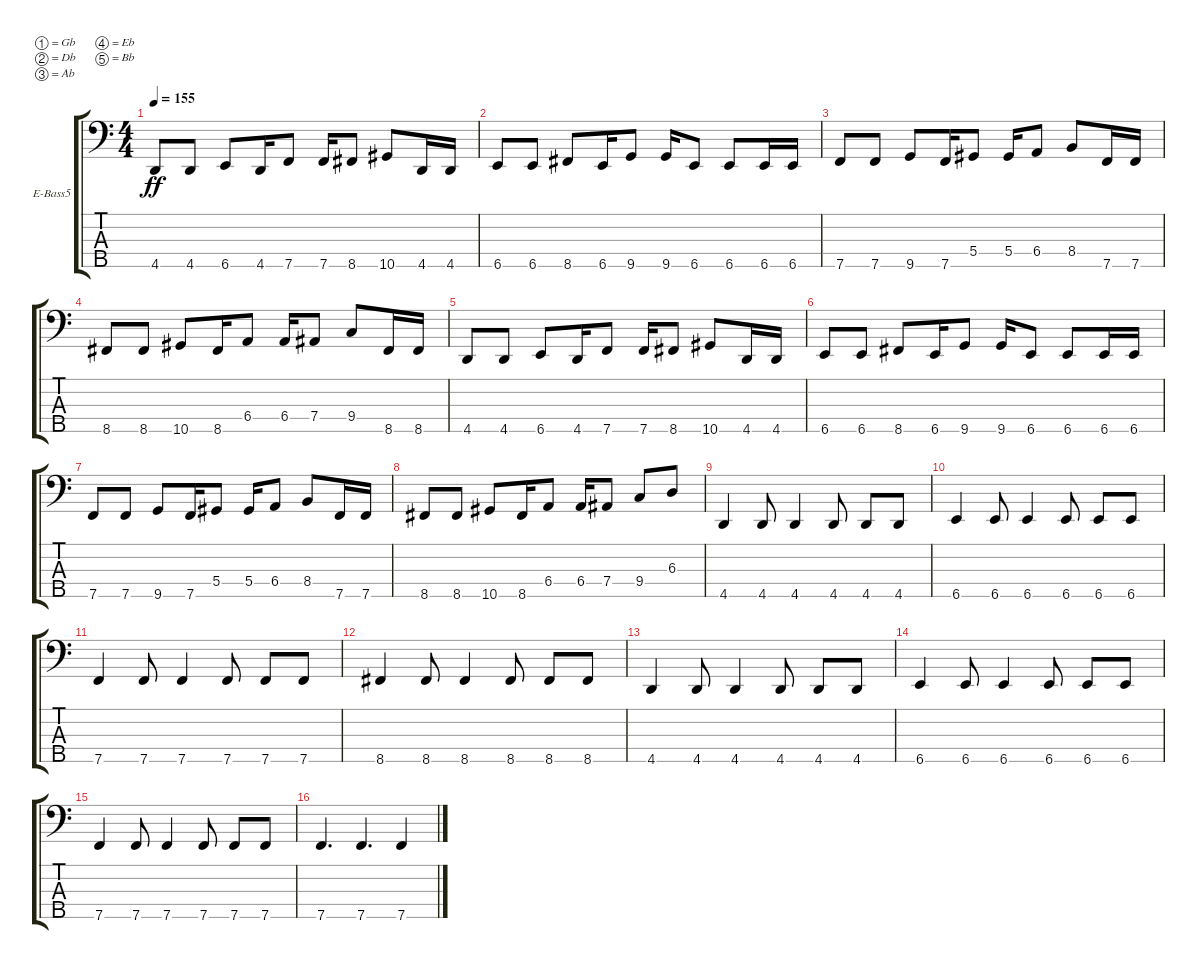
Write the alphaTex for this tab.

\defaultSystemsLayout 4
\bracketExtendMode groupsimilarinstruments
\firstSystemTrackNameOrientation horizontal
\otherSystemsTrackNameOrientation horizontal
\track ("Electric Bass" "E-Bass5") {instrument electricbassfinger}
\staff {score tabs}
\tuning (Gb2 Db2 Ab1 Eb1 Bb0)
\ts (4 4)
\tempo 155
\clef f4
\ks c
4.5.8{dy ff} 4.5.8 6.5.8 4.5.16 7.5.8 7.5.16 8.5.8 10.5.8 4.5.16 4.5.16 |
6.5.8 6.5.8 8.5.8 6.5.16 9.5.8 9.5.16 6.5.8 6.5.8 6.5.16 6.5.16 |
7.5.8 7.5.8 9.5.8 7.5.16 5.4.8 5.4.16 6.4.8 8.4.8 7.5.16 7.5.16 |
8.5.8 8.5.8 10.5.8 8.5.16 6.4.8 6.4.16 7.4.8 9.4.8 8.5.16 8.5.16 |
4.5.8 4.5.8 6.5.8 4.5.16 7.5.8 7.5.16 8.5.8 10.5.8 4.5.16 4.5.16 |
6.5.8 6.5.8 8.5.8 6.5.16 9.5.8 9.5.16 6.5.8 6.5.8 6.5.16 6.5.16 |
7.5.8 7.5.8 9.5.8 7.5.16 5.4.8 5.4.16 6.4.8 8.4.8 7.5.16 7.5.16 |
8.5.8 8.5.8 10.5.8 8.5.16 6.4.8 6.4.16 7.4.8 9.4.8 6.3.8 |
4.5.4 4.5.8 4.5.4 4.5.8 4.5.8 4.5.8 |
6.5.4 6.5.8 6.5.4 6.5.8 6.5.8 6.5.8 |
7.5.4 7.5.8 7.5.4 7.5.8 7.5.8 7.5.8 |
8.5.4 8.5.8 8.5.4 8.5.8 8.5.8 8.5.8 |
4.5.4 4.5.8 4.5.4 4.5.8 4.5.8 4.5.8 |
6.5.4 6.5.8 6.5.4 6.5.8 6.5.8 6.5.8 |
7.5.4 7.5.8 7.5.4 7.5.8 7.5.8 7.5.8 |
7.5.4{d} 7.5.4{d} 7.5.4
